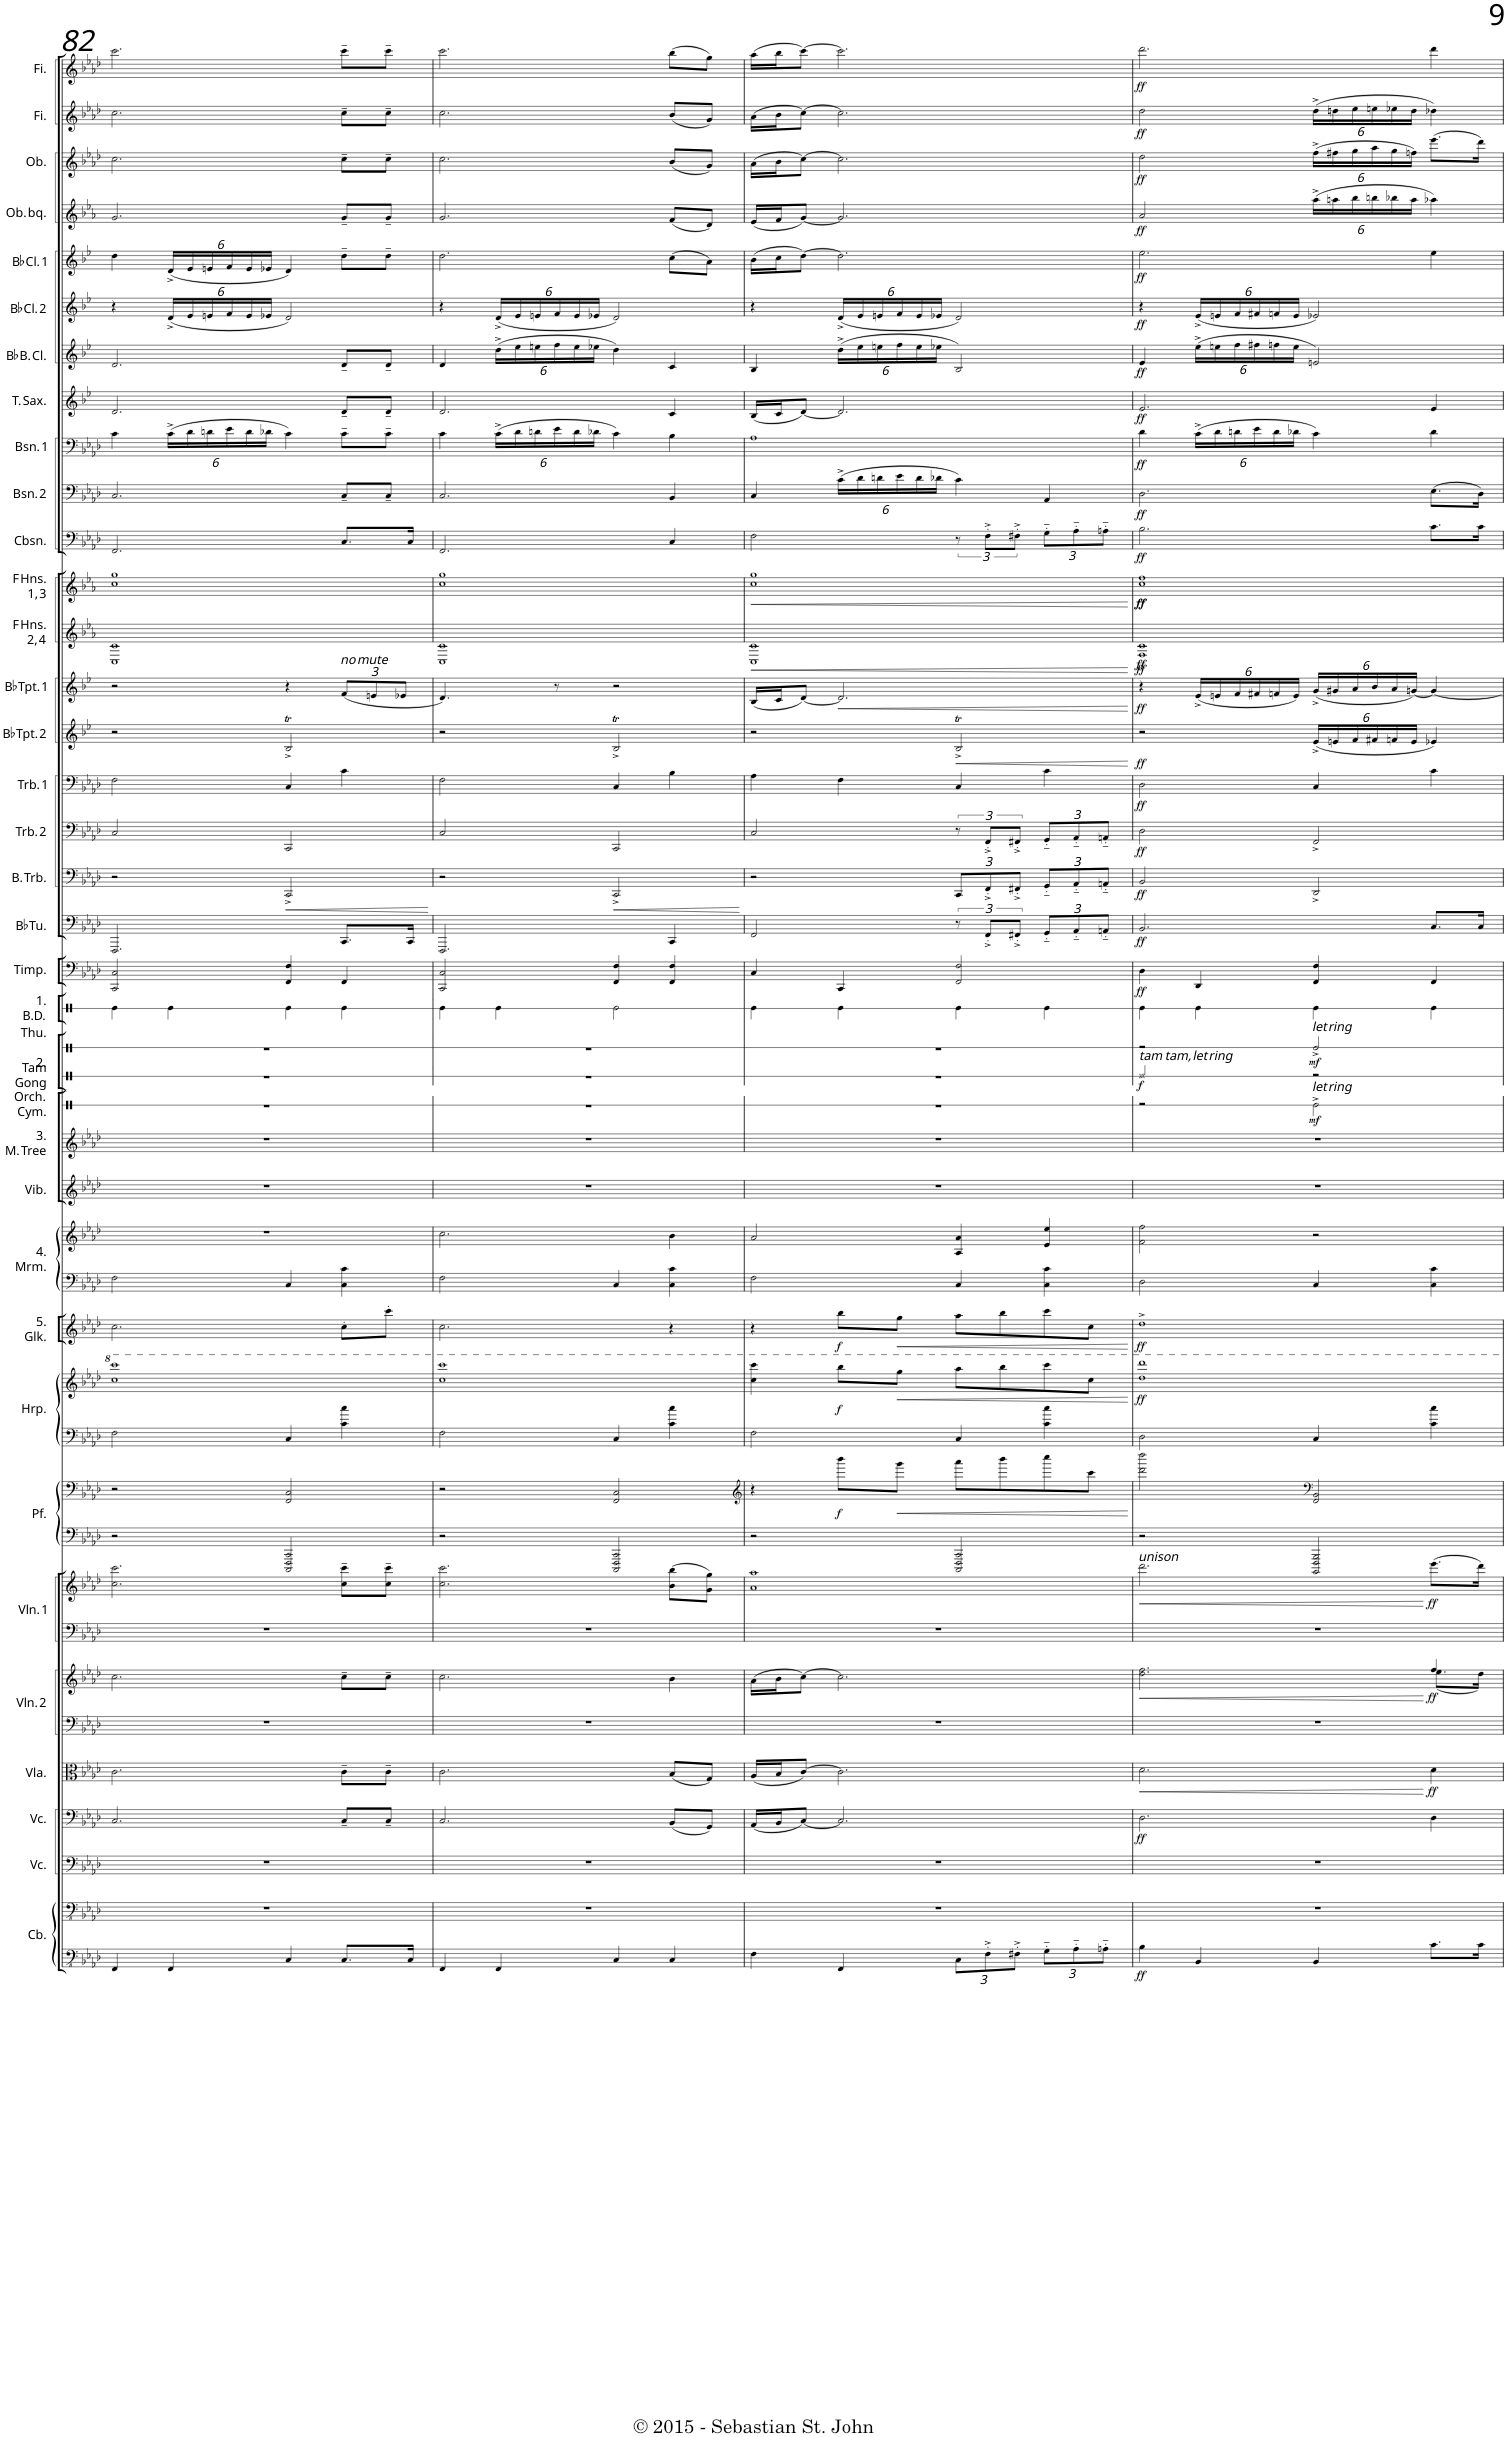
**kern	**kern	**dynam	**kern	**kern	**dynam	**kern	**dynam	**kern	**kern	**dynam	**kern	**kern	**dynam	**kern	**kern	**dynam	**kern	**kern	**dynam	**kern	**dynam	**kern	**kern	**kern	**kern	**kern	**dynam	**kern	**dynam	**kern	**dynam	**kern	**kern	**dynam	**kern	**dynam	**kern	**dynam	**kern	**dynam	**kern	**dynam	**kern	**dynam	**kern	**dynam	**kern	**dynam	**kern	**dynam	**kern	**dynam	**kern	**dynam	**kern	**dynam	**kern	**dynam	**kern	**dynam	**kern	**dynam	**kern	**dynam	**kern	**dynam	**kern	**dynam	**kern	**dynam	**kern	**dynam
*part36	*part36	*part36	*part35	*part34	*part34	*part33	*part33	*part32	*part32	*part32	*part31	*part31	*part31	*part30	*part30	*part30	*part29	*part29	*part29	*part28	*part28	*part27	*part27	*part26	*part25	*part24	*part24	*part23	*part23	*part22	*part22	*part21	*part20	*part20	*part19	*part19	*part18	*part18	*part17	*part17	*part16	*part16	*part15	*part15	*part14	*part14	*part13	*part13	*part12	*part12	*part11	*part11	*part10	*part10	*part9	*part9	*part8	*part8	*part7	*part7	*part6	*part6	*part5	*part5	*part4	*part4	*part3	*part3	*part2	*part2	*part1	*part1
*staff42	*staff41	*staff41/42	*staff40	*staff39	*staff39	*staff38	*staff38	*staff37	*staff36	*staff36/37	*staff35	*staff34	*staff34/35	*staff33	*staff32	*staff32/33	*staff31	*staff30	*staff30/31	*staff29	*staff29	*staff28	*staff27	*staff26	*staff25	*staff24	*staff24	*staff23	*staff23	*staff22	*staff22	*staff21	*staff20	*staff20	*staff19	*staff19	*staff18	*staff18	*staff17	*staff17	*staff16	*staff16	*staff15	*staff15	*staff14	*staff14	*staff13	*staff13	*staff12	*staff12	*staff11	*staff11	*staff10	*staff10	*staff9	*staff9	*staff8	*staff8	*staff7	*staff7	*staff6	*staff6	*staff5	*staff5	*staff4	*staff4	*staff3	*staff3	*staff2	*staff2	*staff1	*staff1
*I"Contrabass	*	*	*I"Violoncello	*I"Violoncello	*	*I"Viola	*	*I"Violin 2	*	*	*I"Violin 1	*	*	*I"Piano Celesta	*	*	*I"Harp	*	*	*I"5. Glockenspiel	*	*I"4. Marimba	*	*I"Vibraphone	*I"3. Mark Tree	*I"Orchestra Cymbals	*	*I"Tam-Tam Big Gong	*	*I"Thundersheet  2.	*	*I"1. Bass Drum	*I"Timpani	*	*I"Bb Tuba	*	*I"Bass Trombone	*	*I"Trombone 2	*	*I"Trombone 1	*	*I"Bb Trumpet 2	*	*I"Bb Trumpet 1	*	*I"F Horns 2, 4	*	*I"F Horns 1, 3	*	*I"Contrabassoon	*	*I"Bassoon 2	*	*I"Bassoon 1	*	*I"Tenor Saxophone	*	*I"Bb Bass Clarinet	*	*I"Bb Clarinet 2	*	*I"Bb Clarinet 1	*	*I"English Horn	*	*I"Oboe	*	*I"Flute 2 Alto Flt.	*	*I"Flute 1 Piccolo	*
*I'Cb.	*	*	*I'Vc.	*I'Vc.	*	*I'Vla.	*	*I'Vln. 2	*	*	*I'Vln. 1	*	*	*I'Pno. Csta.	*	*	*I'Hrp.	*	*	*I'5. Glk.	*	*I'4. Mrm.	*	*I'Vib.	*I'3. M. Tree	*I'Orch.  Cym.	*	*I'Tam Gong	*	*I'Thu.  2.	*	*I'1. B.D.	*I'Timp.	*	*I'Bb Tu.	*	*I'B. Trb.	*	*I'Trb. 2	*	*I'Trb. 1	*	*I'Bb Tpt. 2	*	*I'Bb Tpt. 1	*	*I'F Hns. 2, 4	*	*I'F Hns. 1, 3	*	*I'Cbsn.	*	*I'Bsn. 2	*	*I'Bsn. 1	*	*I'T. Sax.	*	*I'Bb B. Cl.	*	*I'Bb Cl. 2	*	*I'Bb Cl. 1	*	*I'E. Hn.	*	*I'Ob.	*	*I'Fl. 2 AFlt	*	*I'Fl. 1 Picc.	*
!!LO:PB:g=z
*clefFv4	*clefFv4	*	*clefF4	*clefF4	*	*clefC3	*	*clefF4	*clefG2	*	*clefF4	*clefG2	*	*clefF4	*clefF4	*	*clefF4	*clefG2	*	*clefG2	*	*clefF4	*clefG2	*clefG2	*clefG2	*clefX	*	*clefX	*	*clefX	*	*clefX	*clefF4	*	*clefF4	*	*clefF4	*	*clefF4	*	*clefF4	*	*clefG2	*	*clefG2	*	*clefG2	*	*clefG2	*	*clefF4	*	*clefF4	*	*clefF4	*	*clefG2	*	*clefG2	*	*clefG2	*	*clefG2	*	*clefG2	*	*clefG2	*	*clefG2	*	*clefG2	*
*	*	*	*	*	*	*	*	*	*	*	*	*	*	*	*	*	*	*	*	*Trd-14c-24	*	*	*	*	*	*	*	*	*	*	*	*	*	*	*	*	*	*	*	*	*	*	*Trd1c2	*	*Trd1c2	*	*Trd4c7	*	*Trd4c7	*	*Trd7c12	*	*	*	*	*	*Trd8c14	*	*Trd8c14	*	*Trd1c2	*	*Trd1c2	*	*Trd4c7	*	*	*	*	*	*	*
*k[b-e-a-d-]	*k[b-e-a-d-]	*	*k[b-e-a-d-]	*k[b-e-a-d-]	*	*k[b-e-a-d-]	*	*k[b-e-a-d-]	*k[b-e-a-d-]	*	*k[b-e-a-d-]	*k[b-e-a-d-]	*	*k[b-e-a-d-]	*k[b-e-a-d-]	*	*k[b-e-a-d-]	*k[b-e-a-d-]	*	*k[b-e-a-d-]	*	*k[b-e-a-d-]	*k[b-e-a-d-]	*k[b-e-a-d-]	*k[b-e-a-d-]	*k[]	*	*k[]	*	*k[]	*	*k[]	*k[b-e-a-d-]	*	*k[b-e-a-d-]	*	*k[b-e-a-d-]	*	*k[b-e-a-d-]	*	*k[b-e-a-d-]	*	*k[b-e-]	*	*k[b-e-]	*	*k[b-e-a-]	*	*k[b-e-a-]	*	*k[b-e-a-d-]	*	*k[b-e-a-d-]	*	*k[b-e-a-d-]	*	*k[b-e-]	*	*k[b-e-]	*	*k[b-e-]	*	*k[b-e-]	*	*k[b-e-a-]	*	*k[b-e-a-d-]	*	*k[b-e-a-d-]	*	*k[b-e-a-d-]	*
*M4/4	*M4/4	*	*M4/4	*M4/4	*	*M4/4	*	*M4/4	*M4/4	*	*M4/4	*M4/4	*	*M4/4	*M4/4	*	*M4/4	*M4/4	*	*M4/4	*	*M4/4	*M4/4	*M4/4	*M4/4	*M4/4	*	*M4/4	*	*M4/4	*	*M4/4	*M4/4	*	*M4/4	*	*M4/4	*	*M4/4	*	*M4/4	*	*M4/4	*	*M4/4	*	*M4/4	*	*M4/4	*	*M4/4	*	*M4/4	*	*M4/4	*	*M4/4	*	*M4/4	*	*M4/4	*	*M4/4	*	*M4/4	*	*M4/4	*	*M4/4	*	*M4/4	*
=82	=82	=82	=82	=82	=82	=82	=82	=82	=82	=82	=82	=82	=82	=82	=82	=82	=82	=82	=82	=82	=82	=82	=82	=82	=82	=82	=82	=82	=82	=82	=82	=82	=82	=82	=82	=82	=82	=82	=82	=82	=82	=82	=82	=82	=82	=82	=82	=82	=82	=82	=82	=82	=82	=82	=82	=82	=82	=82	=82	=82	=82	=82	=82	=82	=82	=82	=82	=82	=82	=82	=82	=82
*	*	*	*	*	*	*	*	*	*	*	*	*	*	*	*	*	*	*	*	*	*	*	*	*	*	*	*	*	*	*	*	*	*	*	*	*	*	*	*	*	*	*	*	*	*	*	*^	*	*^	*	*	*	*	*	*	*	*	*	*	*	*	*	*	*	*	*	*	*	*	*	*	*
4FFF/	1r	.	1r	2.C/	.	2.c\	.	1r	2.cc\	.	1r	2.cc\ 2.ccc\	.	2r	2r	.	2F\	1ccc 1cccc	.	2.cc\	.	2F\	1r	1r	1r	1r	.	1r	.	1r	.	4Re\	2CC/ 2C/	.	2.FFF/	.	2r	.	2C/	.	2F\	.	2r	.	2r	.	1c	1C	.	1gg	1cc	.	2.FF/	.	2.C/	.	4c\	.	2.d/	.	2.d/	.	4r	.	4dd\	.	2.g/	.	2.cc\	.	2.cc\	.	2.ccc\	.
*	*	*	*	*	*	*	*	*	*	*	*	*	*	*	*	*	*	*	*	*	*	*	*	*	*	*	*	*	*	*	*	*	*	*	*	*	*	*	*	*	*	*	*	*	*	*	*	*	*	*	*	*	*	*	*	*	*Xbrackettup	*	*	*	*	*	*Xbrackettup	*	*Xbrackettup	*	*	*	*	*	*	*	*	*
4FFF/	.	.	.	.	.	.	.	.	.	.	.	.	.	.	.	.	.	.	.	.	.	.	.	.	.	.	.	.	.	.	.	4Re\	.	.	.	.	.	.	.	.	.	.	.	.	.	.	.	.	.	.	.	.	.	.	.	.	(>24c^\LL	.	.	.	.	.	(<24d^/LL	.	(<24d^/LL	.	.	.	.	.	.	.	.	.
.	.	.	.	.	.	.	.	.	.	.	.	.	.	.	.	.	.	.	.	.	.	.	.	.	.	.	.	.	.	.	.	.	.	.	.	.	.	.	.	.	.	.	.	.	.	.	.	.	.	.	.	.	.	.	.	.	24d-\	.	.	.	.	.	24e-/	.	24e-/	.	.	.	.	.	.	.	.	.
.	.	.	.	.	.	.	.	.	.	.	.	.	.	.	.	.	.	.	.	.	.	.	.	.	.	.	.	.	.	.	.	.	.	.	.	.	.	.	.	.	.	.	.	.	.	.	.	.	.	.	.	.	.	.	.	.	24dn\	.	.	.	.	.	24en/	.	24en/	.	.	.	.	.	.	.	.	.
.	.	.	.	.	.	.	.	.	.	.	.	.	.	.	.	.	.	.	.	.	.	.	.	.	.	.	.	.	.	.	.	.	.	.	.	.	.	.	.	.	.	.	.	.	.	.	.	.	.	.	.	.	.	.	.	.	24e-\	.	.	.	.	.	24f/	.	24f/	.	.	.	.	.	.	.	.	.
.	.	.	.	.	.	.	.	.	.	.	.	.	.	.	.	.	.	.	.	.	.	.	.	.	.	.	.	.	.	.	.	.	.	.	.	.	.	.	.	.	.	.	.	.	.	.	.	.	.	.	.	.	.	.	.	.	24d\	.	.	.	.	.	24e/	.	24e/	.	.	.	.	.	.	.	.	.
.	.	.	.	.	.	.	.	.	.	.	.	.	.	.	.	.	.	.	.	.	.	.	.	.	.	.	.	.	.	.	.	.	.	.	.	.	.	.	.	.	.	.	.	.	.	.	.	.	.	.	.	.	.	.	.	.	24d-X\JJ	.	.	.	.	.	24e-X/JJ	.	24e-X/JJ	.	.	.	.	.	.	.	.	.
!	!	!	!	!	!	!	!	!	!	!	!	!	!	!	!	!	!	!	!	!	!	!	!	!	!	!	!	!	!	!	!	!	!	!	!	!	!	!LO:HP:b	!	!	!	!	!	!	!	!	!	!	!	!	!	!	!	!	!	!	!	!	!	!	!	!	!	!	!	!	!	!	!	!	!	!	!	!
4CC/	.	.	.	.	.	.	.	.	.	.	.	.	.	2CCC/ 2FFF/ 2CC/	2FF/ 2C/	.	4C/	.	.	.	.	4C/	.	.	.	.	.	.	.	.	.	4Re\	4FF/ 4F/	.	.	.	2CC^/	<	2CC/	.	4C/	.	2B-T^/	.	4r	.	.	.	.	.	.	.	.	.	.	.	4c\)	.	.	.	.	.	2d/)	.	4d/)	.	.	.	.	.	.	.	.	.
*	*	*	*	*	*	*	*	*	*	*	*	*	*	*	*	*	*	*	*	*	*	*	*	*	*	*	*	*	*	*	*	*	*	*	*	*	*	*	*	*	*	*	*	*	*Xbrackettup	*	*	*	*	*	*	*	*	*	*	*	*	*	*	*	*	*	*	*	*	*	*	*	*	*	*	*	*	*
!	!	!	!	!	!	!	!	!	!	!	!	!	!	!	!	!	!	!	!	!	!	!	!	!	!	!	!	!	!	!	!	!	!	!	!	!	!	!	!	!	!	!	!	!	!LO:TX:a:i:t=no mute	!	!	!	!	!	!	!	!	!	!	!	!	!	!	!	!	!	!	!	!	!	!	!	!	!	!	!	!	!
8.CC/L	.	.	.	8C~/L	.	8c~\L	.	.	8cc~\L	.	.	8cc\~ 8ccc\~L	.	.	.	.	4c\ 4cc\	.	.	8cc'\L	.	4C\ 4c\	.	.	.	.	.	.	.	.	.	4Re\	4FF/	.	8.CC/L	.	.	.	.	.	4c\	.	.	.	(<12f/L	.	.	.	.	.	.	.	8.C/L	.	8C~/L	.	8c~\L	.	8d~/L	.	8d~/L	.	.	.	8dd~\L	.	8g~/L	.	8cc~\L	.	8cc~\L	.	8ccc~\L	.
.	.	.	.	.	.	.	.	.	.	.	.	.	.	.	.	.	.	.	.	.	.	.	.	.	.	.	.	.	.	.	.	.	.	.	.	.	.	.	.	.	.	.	.	.	12en/	.	.	.	.	.	.	.	.	.	.	.	.	.	.	.	.	.	.	.	.	.	.	.	.	.	.	.	.	.
.	.	.	.	8C~/J	.	8c~\J	.	.	8cc~\J	.	.	8cc\~ 8ccc\~J	.	.	.	.	.	.	.	8ccc'\J	.	.	.	.	.	.	.	.	.	.	.	.	.	.	.	.	.	.	.	.	.	.	.	.	.	.	.	.	.	.	.	.	.	.	8C~/J	.	8c~\J	.	8d~/J	.	8d~/J	.	.	.	8dd~\J	.	8g~/J	.	8cc~\J	.	8cc~\J	.	8ccc~\J	.
.	.	.	.	.	.	.	.	.	.	.	.	.	.	.	.	.	.	.	.	.	.	.	.	.	.	.	.	.	.	.	.	.	.	.	.	.	.	.	.	.	.	.	.	.	12e-X/J	.	.	.	.	.	.	.	.	.	.	.	.	.	.	.	.	.	.	.	.	.	.	.	.	.	.	.	.	.
16CC/Jk	.	.	.	.	.	.	.	.	.	.	.	.	.	.	.	.	.	.	.	.	.	.	.	.	.	.	.	.	.	.	.	.	.	.	16CC/Jk	.	.	.	.	.	.	.	.	.	.	.	.	.	.	.	.	.	16C/Jk	.	.	.	.	.	.	.	.	.	.	.	.	.	.	.	.	.	.	.	.	.
=83	=83	=83	=83	=83	=83	=83	=83	=83	=83	=83	=83	=83	=83	=83	=83	=83	=83	=83	=83	=83	=83	=83	=83	=83	=83	=83	=83	=83	=83	=83	=83	=83	=83	=83	=83	=83	=83	=83	=83	=83	=83	=83	=83	=83	=83	=83	=83	=83	=83	=83	=83	=83	=83	=83	=83	=83	=83	=83	=83	=83	=83	=83	=83	=83	=83	=83	=83	=83	=83	=83	=83	=83	=83	=83
4FFF/	1r	.	1r	2.C/	.	2.c\	.	1r	2.cc\	.	1r	2.cc\ 2.ccc\	.	2r	2r	.	2F\	1ccc 1cccc	.	2.cc\	.	2F\	2.cc\	1r	1r	1r	.	1r	.	1r	.	4Re\	2CC/ 2C/	.	2.FFF/	.	2r	.	2C/	.	2F\	.	2r	.	4.d/)	.	1c	1C	.	1gg	1cc	.	2.FF/	.	2.C/	.	4c\	.	2.d/	.	4d/	.	4r	.	2.dd\	.	2.g/	.	2.cc\	.	2.cc\	.	2.ccc\	.
*	*	*	*	*	*	*	*	*	*	*	*	*	*	*	*	*	*	*	*	*	*	*	*	*	*	*	*	*	*	*	*	*	*	*	*	*	*	*	*	*	*	*	*	*	*	*	*	*	*	*	*	*	*	*	*	*	*	*	*	*	*Xbrackettup	*	*	*	*	*	*	*	*	*	*	*	*	*
4FFF/	.	.	.	.	.	.	.	.	.	.	.	.	.	.	.	.	.	.	.	.	.	.	.	.	.	.	.	.	.	.	.	4Re\	.	.	.	.	.	.	.	.	.	.	.	.	.	.	.	.	.	.	.	.	.	.	.	.	(>24c^\LL	.	.	.	(>24dd^\LL	.	(<24d^/LL	.	.	.	.	.	.	.	.	.	.	.
.	.	.	.	.	.	.	.	.	.	.	.	.	.	.	.	.	.	.	.	.	.	.	.	.	.	.	.	.	.	.	.	.	.	.	.	.	.	.	.	.	.	.	.	.	.	.	.	.	.	.	.	.	.	.	.	.	24d-\	.	.	.	24ee-\	.	24e-/	.	.	.	.	.	.	.	.	.	.	.
.	.	.	.	.	.	.	.	.	.	.	.	.	.	.	.	.	.	.	.	.	.	.	.	.	.	.	.	.	.	.	.	.	.	.	.	.	.	.	.	.	.	.	.	.	.	.	.	.	.	.	.	.	.	.	.	.	24dn\	.	.	.	24een\	.	24en/	.	.	.	.	.	.	.	.	.	.	.
.	.	.	.	.	.	.	.	.	.	.	.	.	.	.	.	.	.	.	.	.	.	.	.	.	.	.	.	.	.	.	.	.	.	.	.	.	.	.	.	.	.	.	.	.	8r	.	.	.	.	.	.	.	.	.	.	.	24e-\	.	.	.	24ff\	.	24f/	.	.	.	.	.	.	.	.	.	.	.
.	.	.	.	.	.	.	.	.	.	.	.	.	.	.	.	.	.	.	.	.	.	.	.	.	.	.	.	.	.	.	.	.	.	.	.	.	.	.	.	.	.	.	.	.	.	.	.	.	.	.	.	.	.	.	.	.	24d\	.	.	.	24ee\	.	24e/	.	.	.	.	.	.	.	.	.	.	.
.	.	.	.	.	.	.	.	.	.	.	.	.	.	.	.	.	.	.	.	.	.	.	.	.	.	.	.	.	.	.	.	.	.	.	.	.	.	.	.	.	.	.	.	.	.	.	.	.	.	.	.	.	.	.	.	.	24d-X\JJ	.	.	.	24ee-X\JJ	.	24e-X/JJ	.	.	.	.	.	.	.	.	.	.	.
4CC/	.	.	.	.	.	.	.	.	.	.	.	.	.	2CCC/ 2FFF/ 2CC/	2FF/ 2C/	.	4C/	.	.	.	.	4C/	.	.	.	.	.	.	.	.	.	2Re\	4FF/ 4F/	.	.	.	2CC^/	.	2CC/	.	4C/	.	2B-T^/	.	2r	.	.	.	.	.	.	.	.	.	.	.	4c\)	.	.	.	4dd\)	.	2d/)	.	.	.	.	.	.	.	.	.	.	.
4CC/	.	.	.	(<8BB-/L	.	(<8B-/L	.	.	4b-\	.	.	(>8b-\ 8bb-\L	.	.	.	.	4c\ 4cc\	.	.	4r	.	4C\ 4c\	4b-\	.	.	.	.	.	.	.	.	.	4FF/ 4F/	.	4CC/	.	.	.	.	.	4B-\	.	.	.	.	.	.	.	.	.	.	.	4C/	.	4BB-/	.	4B-\	.	4c/	.	4c/	.	.	.	(>8cc\L	.	(<8f/L	.	(<8b-/L	.	(<8b-/L	.	(>8bb-\L	.
.	.	.	.	8GG/J)	.	8G/J)	.	.	.	.	.	8g\ 8gg\J)	.	.	.	.	.	.	.	.	.	.	.	.	.	.	.	.	.	.	.	.	.	.	.	.	.	.	.	.	.	.	.	.	.	.	.	.	.	.	.	.	.	.	.	.	.	.	.	.	.	.	.	.	8a\J)	.	8d/J)	.	8g/J)	.	8g/J)	.	8gg\J)	.
*	*	*	*	*	*	*	*	*	*	*	*	*	*	*	*	*	*	*	*	*	*	*	*	*	*	*	*	*	*	*	*	*	*	*	*	*	*	*	*	*	*	*	*	*	*	*	*v	*v	*	*	*	*	*	*	*	*	*	*	*	*	*	*	*	*	*	*	*	*	*	*	*	*	*	*
*	*	*	*	*	*	*	*	*	*	*	*	*	*	*	*	*	*	*	*	*	*	*	*	*	*	*	*	*	*	*	*	*	*	*	*	*	*	*	*	*	*	*	*	*	*	*	*	*	*v	*v	*	*	*	*	*	*	*	*	*	*	*	*	*	*	*	*	*	*	*	*	*	*	*
.	.	.	.	.	.	.	.	.	.	.	.	.	.	.	.	.	.	.	.	.	.	.	.	.	.	.	.	.	.	.	.	.	.	.	.	.	.	[	.	.	.	.	.	.	.	.	.	.	.	.	.	.	.	.	.	.	.	.	.	.	.	.	.	.	.	.	.	.	.	.	.	.
=84	=84	=84	=84	=84	=84	=84	=84	=84	=84	=84	=84	=84	=84	=84	=84	=84	=84	=84	=84	=84	=84	=84	=84	=84	=84	=84	=84	=84	=84	=84	=84	=84	=84	=84	=84	=84	=84	=84	=84	=84	=84	=84	=84	=84	=84	=84	=84	=84	=84	=84	=84	=84	=84	=84	=84	=84	=84	=84	=84	=84	=84	=84	=84	=84	=84	=84	=84	=84	=84	=84	=84	=84
*	*	*	*	*	*	*	*	*	*	*	*	*	*	*	*clefG2	*	*	*	*	*	*	*	*	*	*	*	*	*	*	*	*	*	*	*	*	*	*	*	*	*	*	*	*	*	*	*	*	*	*	*	*	*	*	*	*	*	*	*	*	*	*	*	*	*	*	*	*	*	*	*	*	*
*	*	*	*	*	*	*	*	*	*	*	*	*^	*	*	*	*	*	*	*	*	*	*	*	*	*	*	*	*	*	*	*	*	*	*	*	*	*	*	*	*	*	*	*	*	*	*	*^	*	*	*	*	*	*	*	*	*	*	*	*	*	*	*	*	*	*	*	*	*	*	*	*	*
!	!	!	!	!	!	!	!	!	!	!	!	!	!	!	!	!	!	!	!	!	!	!	!	!	!	!	!	!	!	!	!	!	!	!	!	!	!	!	!	!	!	!	!	!	!	!	!	!	!	!	!	!LO:HP:b	!	!	!	!	!	!	!	!	!	!	!	!	!	!	!	!	!	!	!	!	!	!
*	*	*	*	*	*	*	*	*	*	*	*	*	*	*	*	*	*	*	*	*	*	*	*	*	*	*	*	*	*	*	*	*	*	*	*	*	*	*	*	*	*	*	*	*	*	*	*	*	*	*	*^	*	*	*	*	*	*	*	*	*	*	*	*	*	*	*	*	*	*	*	*	*	*	*
4FF\	1r	.	1r	(<16AA-/LL	.	(<16A-/LL	.	1r	(>16a-\LL	.	1r	1aa-	1a-	.	2r	4r	.	2F\	4ccc\ 4cccc\	.	4r	.	2F\	2a-/	1r	1r	1r	.	1r	.	1r	.	4Re\	4C/	.	2FF/	.	2r	.	2C/	.	4A-\	.	2r	.	(<16B-/LL	.	1c	1C	.	1gg	1cc	<	2F\	.	4C/	.	1A-	.	(<16B-/LL	.	4B-/	.	4r	.	(>16b-\LL	.	(<16e-/LL	.	(>16a-\LL	.	(>16a-\LL	.	(>16aa-\LL	.
.	.	.	.	16BB-/J	.	16B-/J	.	.	16b-\J	.	.	.	.	.	.	.	.	.	.	.	.	.	.	.	.	.	.	.	.	.	.	.	.	.	.	.	.	.	.	.	.	.	.	.	.	16c/J	.	.	.	.	.	.	.	.	.	.	.	.	.	16c/J	.	.	.	.	.	16cc\J	.	16f/J	.	16b-\J	.	16b-\J	.	16bb-\J	.
.	.	.	.	[8C/J)	.	[8c/J)	.	.	[8cc\J)	.	.	.	.	.	.	.	.	.	.	.	.	.	.	.	.	.	.	.	.	.	.	.	.	.	.	.	.	.	.	.	.	.	.	.	.	[8d/J)	.	.	.	.	.	.	.	.	.	.	.	.	.	[8d/J)	.	.	.	.	.	[8dd\J)	.	[8g/J)	.	[8cc\J)	.	[8cc\J)	.	[8ccc\J)	.
*	*	*	*	*	*	*	*	*	*	*	*	*	*	*	*	*	*	*	*	*	*	*	*	*	*	*	*	*	*	*	*	*	*	*	*	*	*	*	*	*	*	*	*	*	*	*	*	*	*	*	*	*	*	*	*	*Xbrackettup	*	*	*	*	*	*	*	*	*	*	*	*	*	*	*	*	*	*	*
!	!	!	!	!	!	!	!	!	!	!	!	!	!	!	!	!	!LO:DY:b	!	!	!LO:DY:b	!	!LO:DY:b	!	!	!	!	!	!	!	!	!	!	!	!	!	!	!	!	!	!	!	!	!	!	!	!	!	!	!	!	!	!	!	!	!	!	!	!	!	!	!	!	!	!	!	!	!	!	!	!	!	!	!	!	!
4FFF/	.	.	.	2.C/]	.	2.c\]	.	.	2.cc\]	.	.	.	.	.	.	8bbb-\L	f	.	8bbb-\L	f	8bb-\L	f	.	.	.	.	.	.	.	.	.	.	4Re\	4CC/	.	.	.	.	.	.	.	4F\	.	.	.	2.d/]	.	.	.	.	.	.	.	.	.	(>24c^\LL	.	.	.	2.d/]	.	(>24dd^\LL	.	(<24d^/LL	.	2.dd\]	.	2.g/]	.	2.cc\]	.	2.cc\]	.	2.ccc\]	.
.	.	.	.	.	.	.	.	.	.	.	.	.	.	.	.	.	.	.	.	.	.	.	.	.	.	.	.	.	.	.	.	.	.	.	.	.	.	.	.	.	.	.	.	.	.	.	.	.	.	.	.	.	.	.	.	24d-\	.	.	.	.	.	24ee-\	.	24e-/	.	.	.	.	.	.	.	.	.	.	.
.	.	.	.	.	.	.	.	.	.	.	.	.	.	.	.	.	.	.	.	.	.	.	.	.	.	.	.	.	.	.	.	.	.	.	.	.	.	.	.	.	.	.	.	.	.	.	.	.	.	.	.	.	.	.	.	24dn\	.	.	.	.	.	24een\	.	24en/	.	.	.	.	.	.	.	.	.	.	.
.	.	.	.	.	.	.	.	.	.	.	.	.	.	.	.	8ggg\J	.	.	8ggg\J	.	8gg\J	.	.	.	.	.	.	.	.	.	.	.	.	.	.	.	.	.	.	.	.	.	.	.	.	.	.	.	.	.	.	.	.	.	.	24e-\	.	.	.	.	.	24ff\	.	24f/	.	.	.	.	.	.	.	.	.	.	.
.	.	.	.	.	.	.	.	.	.	.	.	.	.	.	.	.	.	.	.	.	.	.	.	.	.	.	.	.	.	.	.	.	.	.	.	.	.	.	.	.	.	.	.	.	.	.	.	.	.	.	.	.	.	.	.	24d\	.	.	.	.	.	24ee\	.	24e/	.	.	.	.	.	.	.	.	.	.	.
.	.	.	.	.	.	.	.	.	.	.	.	.	.	.	.	.	.	.	.	.	.	.	.	.	.	.	.	.	.	.	.	.	.	.	.	.	.	.	.	.	.	.	.	.	.	.	.	.	.	.	.	.	.	.	.	24d-X\JJ	.	.	.	.	.	24ee-X\JJ	.	24e-X/JJ	.	.	.	.	.	.	.	.	.	.	.
*Xbrackettup	*	*	*	*	*	*	*	*	*	*	*	*	*	*	*	*	*	*	*	*	*	*	*	*	*	*	*	*	*	*	*	*	*	*	*	*	*	*Xbrackettup	*	*	*	*	*	*	*	*	*	*	*	*	*	*	*	*	*	*	*	*	*	*	*	*	*	*	*	*	*	*	*	*	*	*	*	*	*
12CC\L	.	.	.	.	.	.	.	.	.	.	.	.	.	.	2CCC/ 2FFF/ 2CC/	8aaa-\L	.	4C/	8aaa-\L	.	8aa-\L	.	4C/	4A-/ 4a-/	.	.	.	.	.	.	.	.	4Re\	2FF/ 2F/	.	12r	.	12CC/L	.	12r	.	4C/	.	2B-T^/	.	.	.	.	.	.	.	.	.	12r	.	4c\)	.	.	.	.	.	2B-/)	.	2d/)	.	.	.	.	.	.	.	.	.	.	.
12FF'^\	.	.	.	.	.	.	.	.	.	.	.	.	.	.	.	.	.	.	.	.	.	.	.	.	.	.	.	.	.	.	.	.	.	.	.	12FF'^/L	.	12FF'^/	.	12FF'^/L	.	.	.	.	.	.	.	.	.	.	.	.	.	12F'^\L	.	.	.	.	.	.	.	.	.	.	.	.	.	.	.	.	.	.	.	.	.
.	.	.	.	.	.	.	.	.	.	.	.	.	.	.	.	8bbb-\	.	.	8bbb-\	.	8bb-\	.	.	.	.	.	.	.	.	.	.	.	.	.	.	.	.	.	.	.	.	.	.	.	.	.	.	.	.	.	.	.	.	.	.	.	.	.	.	.	.	.	.	.	.	.	.	.	.	.	.	.	.	.	.
12FF#X'^\J	.	.	.	.	.	.	.	.	.	.	.	.	.	.	.	.	.	.	.	.	.	.	.	.	.	.	.	.	.	.	.	.	.	.	.	12FF#X'^/J	.	12FF#X'^/J	.	12FF#X'^/J	.	.	.	.	.	.	.	.	.	.	.	.	.	12F#X'^\J	.	.	.	.	.	.	.	.	.	.	.	.	.	.	.	.	.	.	.	.	.
*	*	*	*	*	*	*	*	*	*	*	*	*	*	*	*	*	*	*	*	*	*	*	*	*	*	*	*	*	*	*	*	*	*	*	*	*Xbrackettup	*	*	*	*Xbrackettup	*	*	*	*	*	*	*	*	*	*	*	*	*	*Xbrackettup	*	*	*	*	*	*	*	*	*	*	*	*	*	*	*	*	*	*	*	*	*
12GG'~\L	.	.	.	.	.	.	.	.	.	.	.	.	.	.	.	8cccc\	.	4c\ 4cc\	8cccc\	.	8ccc\	.	4C\ 4c\	4e-/ 4ee-/	.	.	.	.	.	.	.	.	4Re\	.	.	12GG'~/L	.	12GG'~/L	.	12GG'~/L	.	4c\	.	.	.	.	.	.	.	.	.	.	.	12G'~\L	.	4AA-/	.	.	.	.	.	.	.	.	.	.	.	.	.	.	.	.	.	.	.
12AA-'~\	.	.	.	.	.	.	.	.	.	.	.	.	.	.	.	.	.	.	.	.	.	.	.	.	.	.	.	.	.	.	.	.	.	.	.	12AA-'~/	.	12AA-'~/	.	12AA-'~/	.	.	.	.	.	.	.	.	.	.	.	.	.	12A-'~\	.	.	.	.	.	.	.	.	.	.	.	.	.	.	.	.	.	.	.	.	.
.	.	.	.	.	.	.	.	.	.	.	.	.	.	.	.	8ccc\J	.	.	8ccc\J	.	8cc\J	.	.	.	.	.	.	.	.	.	.	.	.	.	.	.	.	.	.	.	.	.	.	.	.	.	.	.	.	.	.	.	.	.	.	.	.	.	.	.	.	.	.	.	.	.	.	.	.	.	.	.	.	.	.
12AAn'~\J	.	.	.	.	.	.	.	.	.	.	.	.	.	.	.	.	.	.	.	.	.	.	.	.	.	.	.	.	.	.	.	.	.	.	.	12AAn'~/J	.	12AAn'~/J	.	12AAn'~/J	.	.	.	.	.	.	.	.	.	.	.	.	.	12An'~\J	.	.	.	.	.	.	.	.	.	.	.	.	.	.	.	.	.	.	.	.	.
*	*	*	*	*	*	*	*	*	*	*	*	*	*	*	*	*	*	*	*	*	*	*	*	*	*	*	*	*	*	*	*	*	*	*	*	*	*	*	*	*	*	*	*	*	*	*	*	*v	*v	*	*	*	*	*	*	*	*	*	*	*	*	*	*	*	*	*	*	*	*	*	*	*	*	*	*
*	*	*	*	*	*	*	*	*	*	*	*	*v	*v	*	*	*	*	*	*	*	*	*	*	*	*	*	*	*	*	*	*	*	*	*	*	*	*	*	*	*	*	*	*	*	*	*	*	*	*	*v	*v	*	*	*	*	*	*	*	*	*	*	*	*	*	*	*	*	*	*	*	*	*	*	*
.	.	.	.	.	.	.	.	.	.	.	.	.	.	.	.	.	.	.	.	.	.	.	.	.	.	.	.	.	.	.	.	.	.	.	.	.	.	.	.	.	.	.	.	.	.	.	.	.	.	[	.	.	.	.	.	.	.	.	.	.	.	.	.	.	.	.	.	.	.	.	.	.
=85	=85	=85	=85	=85	=85	=85	=85	=85	=85	=85	=85	=85	=85	=85	=85	=85	=85	=85	=85	=85	=85	=85	=85	=85	=85	=85	=85	=85	=85	=85	=85	=85	=85	=85	=85	=85	=85	=85	=85	=85	=85	=85	=85	=85	=85	=85	=85	=85	=85	=85	=85	=85	=85	=85	=85	=85	=85	=85	=85	=85	=85	=85	=85	=85	=85	=85	=85	=85	=85	=85	=85	=85
*	*	*	*	*	*	*	*	*	*^	*	*	*	*	*	*	*	*	*	*	*	*	*	*	*	*	*	*	*	*	*	*	*	*	*	*	*	*	*	*	*	*	*	*	*	*	*	*^	*	*^	*	*	*	*	*	*	*	*	*	*	*	*	*	*	*	*	*	*	*	*	*	*	*
!	!	!	!	!	!	!	!	!	!	!	!	!	!	!	!	!	!	!	!	!	!	!	!	!	!	!	!	!	!LO:TX:a:i:t=tam-tam, let ring	!	!	!	!	!	!	!	!	!	!	!	!	!	!	!	!	!	!	!	!	!	!	!	!	!	!	!	!	!	!	!	!	!	!	!	!	!	!	!	!	!	!	!	!	!	!
!	!	!	!	!	!	!	!	!	!	!	!	!	!LO:TX:a:i:t=unison	!	!	!	!	!	!	!	!	!	!	!	!	!	!	!	!	!	!	!	!	!	!	!	!	!	!	!	!	!	!	!	!	!	!	!	!	!	!	!	!	!	!	!	!	!	!	!	!	!	!	!	!	!	!	!	!	!	!	!	!	!	!
!	!	!LO:DY:b=2	!	!	!LO:DY:b	!	!	!	!	!	!	!	!	!	!	!	!	!	!	!LO:DY:b	!	!LO:DY:b	!	!	!	!	!	!	!	!LO:DY:b	!	!	!	!	!LO:DY:b	!	!LO:DY:b	!	!LO:DY:b	!	!LO:DY:b	!	!LO:DY:b	!	!LO:DY:b	!	!LO:DY:b	!	!	!LO:DY:b	!	!	!	!	!	!	!	!	!	!	!	!	!	!	!	!	!	!	!	!	!	!	!	!	!
!	!	!	!	!	!	!	!	!	!	!	!	!	!	!	!	!	!	!	!	!	!	!	!	!	!	!	!	!	!	!	!	!	!	!	!	!	!	!	!	!	!	!	!	!	!	!	!	!	!	!LO:DY:n=1:b	!	!	!LO:DY:b	!	!	!	!	!	!	!	!	!	!	!	!	!	!	!	!	!	!	!	!	!	!
!	!	!	!	!	!	!	!	!	!	!	!	!	!	!	!	!	!	!	!	!	!	!	!	!	!	!	!	!	!	!	!	!	!	!	!	!	!	!	!	!	!	!	!	!	!	!	!	!	!	!	!	!	!LO:DY:n=1:b	!	!LO:DY:b	!	!LO:DY:b	!	!LO:DY:b	!	!LO:DY:b	!	!LO:DY:b	!	!LO:DY:b	!	!LO:DY:b	!	!LO:DY:b	!	!LO:DY:b	!	!LO:DY:b	!	!LO:DY:b
4BB-\	1r	ff	1r	2.D-\	ff	2.d-\	.	1r	2.dd-\ 2.ff\	2.ryy	.	1r	2.ddd-\	.	2r	2ddd-\ 2dddd-\	.	2D-\	1ddd- 1dddd-	ff	1dd-^	ff	2D-\	2f\ 2ff\	1r	1r	2r	.	2Re/	f	2r	.	4Re\	4D-\	ff	2.BB-/	ff	2BB-/	ff	2D-\	ff	2D-\	ff	2r	ff	4r	ff	1c	1F	ff ff	1ff	1cc	ff ff	2.B-\	ff	2.D-\	ff	4d-\	ff	2.e-/	ff	4e-/	ff	4r	ff	2.ee-\	ff	2a-/	ff	2dd-\	ff	2dd-\	ff	2.ddd-\	ff
4BBB-/	.	.	.	.	.	.	.	.	.	.	.	.	.	.	.	.	.	.	.	.	.	.	.	.	.	.	.	.	.	.	.	.	4Re\	4DD-/	.	.	.	.	.	.	.	.	.	.	.	(<24e-^/LL	.	.	.	.	.	.	.	.	.	.	.	(>24c^\LL	.	.	.	(>24ee-^\LL	.	(<24e-^/LL	.	.	.	.	.	.	.	.	.	.	.
.	.	.	.	.	.	.	.	.	.	.	.	.	.	.	.	.	.	.	.	.	.	.	.	.	.	.	.	.	.	.	.	.	.	.	.	.	.	.	.	.	.	.	.	.	.	24en/	.	.	.	.	.	.	.	.	.	.	.	24d-\	.	.	.	24een\	.	24en/	.	.	.	.	.	.	.	.	.	.	.
.	.	.	.	.	.	.	.	.	.	.	.	.	.	.	.	.	.	.	.	.	.	.	.	.	.	.	.	.	.	.	.	.	.	.	.	.	.	.	.	.	.	.	.	.	.	24f/	.	.	.	.	.	.	.	.	.	.	.	24dn\	.	.	.	24ff\	.	24f/	.	.	.	.	.	.	.	.	.	.	.
.	.	.	.	.	.	.	.	.	.	.	.	.	.	.	.	.	.	.	.	.	.	.	.	.	.	.	.	.	.	.	.	.	.	.	.	.	.	.	.	.	.	.	.	.	.	24f#X/	.	.	.	.	.	.	.	.	.	.	.	24e-\	.	.	.	24ff#X\	.	24f#X/	.	.	.	.	.	.	.	.	.	.	.
.	.	.	.	.	.	.	.	.	.	.	.	.	.	.	.	.	.	.	.	.	.	.	.	.	.	.	.	.	.	.	.	.	.	.	.	.	.	.	.	.	.	.	.	.	.	24fn/	.	.	.	.	.	.	.	.	.	.	.	24d\	.	.	.	24ffn\	.	24fn/	.	.	.	.	.	.	.	.	.	.	.
.	.	.	.	.	.	.	.	.	.	.	.	.	.	.	.	.	.	.	.	.	.	.	.	.	.	.	.	.	.	.	.	.	.	.	.	.	.	.	.	.	.	.	.	.	.	24e/JJ)	.	.	.	.	.	.	.	.	.	.	.	24d-X\JJ	.	.	.	24ee\JJ	.	24e/JJ	.	.	.	.	.	.	.	.	.	.	.
*	*	*	*	*	*	*	*	*	*	*	*	*	*	*	*	*clefF4	*	*	*	*	*	*	*	*	*	*	*	*	*	*	*	*	*	*	*	*	*	*	*	*	*	*	*	*	*	*	*	*	*	*	*	*	*	*	*	*	*	*	*	*	*	*	*	*	*	*	*	*	*	*	*	*	*	*	*
*	*	*	*	*	*	*	*	*	*	*	*	*	*	*	*	*	*	*	*	*	*	*	*	*	*	*	*	*	*	*	*	*	*	*	*	*	*	*	*	*	*	*	*	*Xbrackettup	*	*	*	*	*	*	*	*	*	*	*	*	*	*	*	*	*	*	*	*	*	*	*	*Xbrackettup	*	*Xbrackettup	*	*Xbrackettup	*	*	*
!	!	!	!	!	!	!	!	!	!	!	!	!	!	!	!	!	!	!	!	!	!	!	!	!	!	!	!	!	!	!	!LO:TX:a:i:t=let ring	!	!	!	!	!	!	!	!	!	!	!	!	!	!	!	!	!	!	!	!	!	!	!	!	!	!	!	!	!	!	!	!	!	!	!	!	!	!	!	!	!	!	!	!
!	!	!	!	!	!	!	!	!	!	!	!	!	!	!	!	!	!	!	!	!	!	!	!	!	!	!	!LO:TX:a:i:t=let ring	!	!	!	!	!	!	!	!	!	!	!	!	!	!	!	!	!	!	!	!	!	!	!	!	!	!	!	!	!	!	!	!	!	!	!	!	!	!	!	!	!	!	!	!	!	!	!	!
!	!	!	!	!	!	!	!	!	!	!	!	!	!	!	!	!	!	!	!	!	!	!	!	!	!	!	!	!LO:DY:b	!	!	!	!LO:DY:b	!	!	!	!	!	!	!	!	!	!	!	!	!	!	!	!	!	!	!	!	!	!	!	!	!	!	!	!	!	!	!	!	!	!	!	!	!	!	!	!	!	!	!
4BBB-/	.	.	.	.	.	.	.	.	.	.	.	.	.	.	2BBBB-/ 2FFF/ 2BBB-/	2FF/ 2BB-/	.	4C/	.	.	.	.	4C/	2r	.	.	2Re^\	mf	2r	.	2Re^/	mf	4Re\	4FF/ 4F/	.	.	.	2DD-^/	.	2FF^/	.	4C/	.	(<24e-^/LL	.	(<24g^/LL	.	.	.	.	.	.	.	.	.	.	.	4c\)	.	.	.	2en/)	.	2e-X/)	.	.	.	(>24aa-^\LL	.	(>24ff^\LL	.	(>24dd-^\LL	.	.	.
.	.	.	.	.	.	.	.	.	.	.	.	.	.	.	.	.	.	.	.	.	.	.	.	.	.	.	.	.	.	.	.	.	.	.	.	.	.	.	.	.	.	.	.	24en/	.	24g#X/	.	.	.	.	.	.	.	.	.	.	.	.	.	.	.	.	.	.	.	.	.	24aan\	.	24ff#X\	.	24ddn\	.	.	.
.	.	.	.	.	.	.	.	.	.	.	.	.	.	.	.	.	.	.	.	.	.	.	.	.	.	.	.	.	.	.	.	.	.	.	.	.	.	.	.	.	.	.	.	24f/	.	24a/	.	.	.	.	.	.	.	.	.	.	.	.	.	.	.	.	.	.	.	.	.	24bb-\	.	24gg\	.	24ee-\	.	.	.
.	.	.	.	.	.	.	.	.	.	.	.	.	.	.	.	.	.	.	.	.	.	.	.	.	.	.	.	.	.	.	.	.	.	.	.	.	.	.	.	.	.	.	.	24f#X/	.	24b-/	.	.	.	.	.	.	.	.	.	.	.	.	.	.	.	.	.	.	.	.	.	24bbn\	.	24aa-\	.	24een\	.	.	.
.	.	.	.	.	.	.	.	.	.	.	.	.	.	.	.	.	.	.	.	.	.	.	.	.	.	.	.	.	.	.	.	.	.	.	.	.	.	.	.	.	.	.	.	24fn/	.	24a/	.	.	.	.	.	.	.	.	.	.	.	.	.	.	.	.	.	.	.	.	.	24bb-X\	.	24gg\	.	24ee-X\	.	.	.
.	.	.	.	.	.	.	.	.	.	.	.	.	.	.	.	.	.	.	.	.	.	.	.	.	.	.	.	.	.	.	.	.	.	.	.	.	.	.	.	.	.	.	.	24e/JJ	.	[24gn/JJ)	.	.	.	.	.	.	.	.	.	.	.	.	.	.	.	.	.	.	.	.	.	24aa\JJ	.	24ffn\JJ)	.	24dd\JJ	.	.	.
!	!	!	!	!	!	!	!LO:DY:b	!	!	!	!LO:DY:b	!	!	!LO:DY:b	!	!	!	!	!	!	!	!	!	!	!	!	!	!	!	!	!	!	!	!	!	!	!	!	!	!	!	!	!	!	!	!	!	!	!	!	!	!	!	!	!	!	!	!	!	!	!	!	!	!	!	!	!	!	!	!	!	!	!	!	!
8.C\L	.	.	.	4D-\	.	4d-\	ff	.	4ff/	(<8.ee-\L	ff	.	(>8.eee-\L	ff	.	.	.	4c\ 4cc\	.	.	.	.	4C\ 4c\	.	.	.	.	.	.	.	.	.	4Re\	4FF/	.	8.C/L	.	.	.	.	.	4c\	.	4e-X/)	.	4g/_	.	.	.	.	.	.	.	8.c\L	.	(>8.E-\L	.	4d-\	.	4e-/	.	.	.	.	.	4ee-\	.	4aa-X\)	.	(>8.eee-\L	.	4dd-X\)	.	4ddd-\	.
16C\Jk	.	.	.	.	.	.	.	.	.	16dd-\Jk)	.	.	16ddd-\Jk)	.	.	.	.	.	.	.	.	.	.	.	.	.	.	.	.	.	.	.	.	.	.	16C/Jk	.	.	.	.	.	.	.	.	.	.	.	.	.	.	.	.	.	16c\Jk	.	16D-\Jk)	.	.	.	.	.	.	.	.	.	.	.	.	.	16ddd-\Jk)	.	.	.	.	.
*	*	*	*	*	*	*	*	*	*	*	*	*	*	*	*	*	*	*	*	*	*	*	*	*	*	*	*	*	*	*	*	*	*	*	*	*	*	*	*	*	*	*	*	*	*	*	*	*v	*v	*	*	*	*	*	*	*	*	*	*	*	*	*	*	*	*	*	*	*	*	*	*	*	*	*	*
*	*	*	*	*	*	*	*	*	*v	*v	*	*	*	*	*	*	*	*	*	*	*	*	*	*	*	*	*	*	*	*	*	*	*	*	*	*	*	*	*	*	*	*	*	*	*	*	*	*	*	*v	*v	*	*	*	*	*	*	*	*	*	*	*	*	*	*	*	*	*	*	*	*	*	*	*
=	=	=	=	=	=	=	=	=	=	=	=	=	=	=	=	=	=	=	=	=	=	=	=	=	=	=	=	=	=	=	=	=	=	=	=	=	=	=	=	=	=	=	=	=	=	=	=	=	=	=	=	=	=	=	=	=	=	=	=	=	=	=	=	=	=	=	=	=	=	=	=	=
*-	*-	*-	*-	*-	*-	*-	*-	*-	*-	*-	*-	*-	*-	*-	*-	*-	*-	*-	*-	*-	*-	*-	*-	*-	*-	*-	*-	*-	*-	*-	*-	*-	*-	*-	*-	*-	*-	*-	*-	*-	*-	*-	*-	*-	*-	*-	*-	*-	*-	*-	*-	*-	*-	*-	*-	*-	*-	*-	*-	*-	*-	*-	*-	*-	*-	*-	*-	*-	*-	*-	*-	*-
